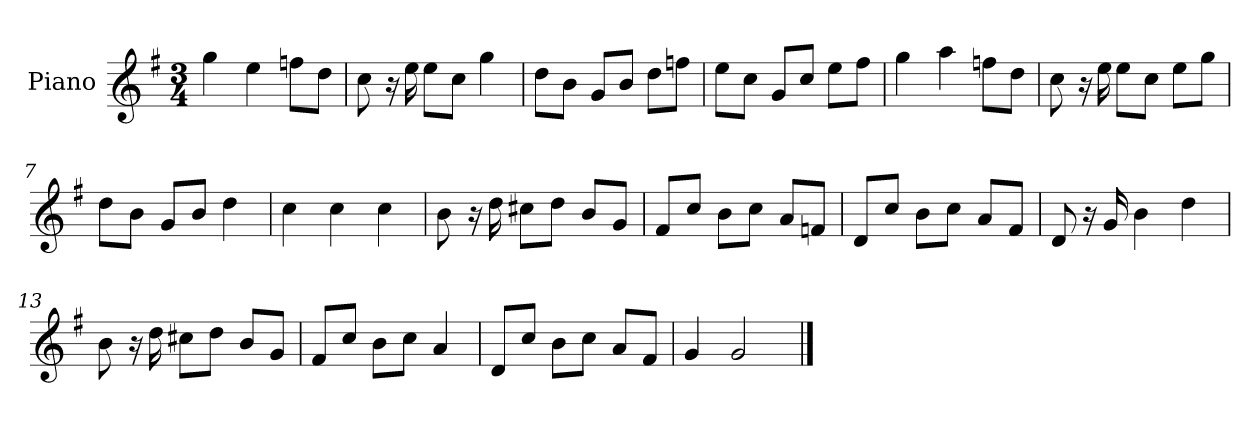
**kern
*part1
*staff1
*I"Piano
*I'P-no
*clefG2
*k[f#]
*M3/4
*MM183
=1
4gg\
4ee\
8ffn\L
8dd\J
=2
8cc\
16r
16ee\
8ee\L
8cc\J
4gg\
=3
8dd\L
8b\J
8g/L
8b/J
8dd\L
8ffn\J
=4
8ee\L
8cc\J
8g/L
8cc/J
8ee\L
8ff#\J
=5
4gg\
4aa\
8ffn\L
8dd\J
=6
8cc\
16r
16ee\
8ee\L
8cc\J
8ee\L
8gg\J
!!LO:LB:g=z
=7
8dd\L
8b\J
8g/L
8b/J
4dd\
=8
4cc\
4cc\
4cc\
=9
8b\
16r
16dd\
8cc#X\L
8dd\J
8b/L
8g/J
=10
8f#/L
8cc/J
8b\L
8cc\J
8a/L
8fn/J
=11
8d/L
8cc/J
8b\L
8cc\J
8a/L
8f#/J
=12
8d/
16r
16g/
4b\
4dd\
=13
8b\
16r
16dd\
8cc#X\L
8dd\J
8b/L
8g/J
!!LO:LB:g=z
=14
8f#/L
8cc/J
8b\L
8cc\J
4a/
=15
8d/L
8cc/J
8b\L
8cc\J
8a/L
8f#/J
=16
4g/
2g/
==
*-
